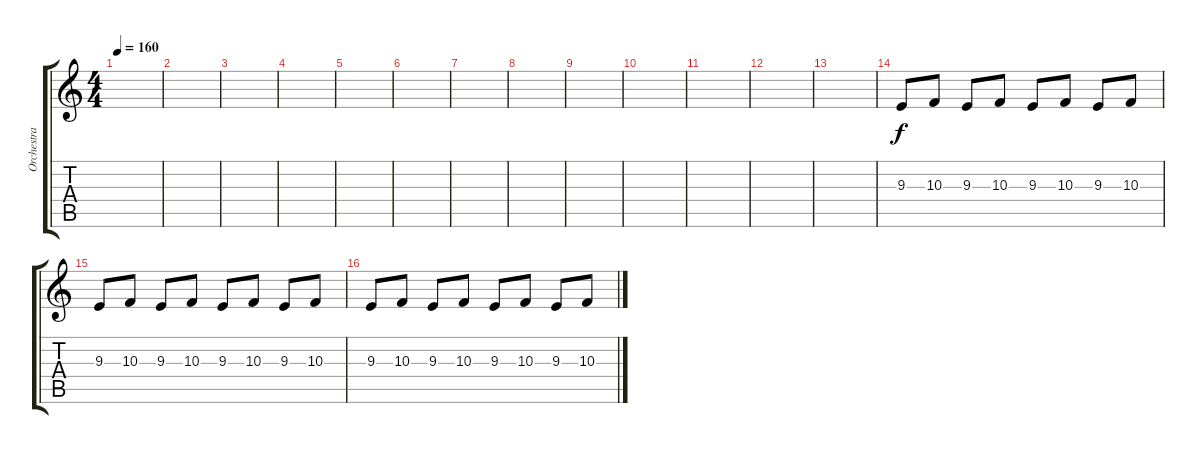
\track ("Orchestra" "Orchestra") {instrument stringensemble1}
\staff {score tabs}
\tuning (E4 B3 G3 D3 A2 D2) {hide}
\ts (4 4)
\tempo 160
\clef g2
\ks c
|
|
|
|
|
|
|
|
|
|
|
|
|
9.3.8{volume 0} 10.3.8{volume 16} 9.3.8 10.3.8 9.3.8 10.3.8 9.3.8 10.3.8 |
9.3.8 10.3.8 9.3.8 10.3.8 9.3.8 10.3.8 9.3.8 10.3.8 |
9.3.8 10.3.8 9.3.8 10.3.8 9.3.8 10.3.8 9.3.8 10.3.8
